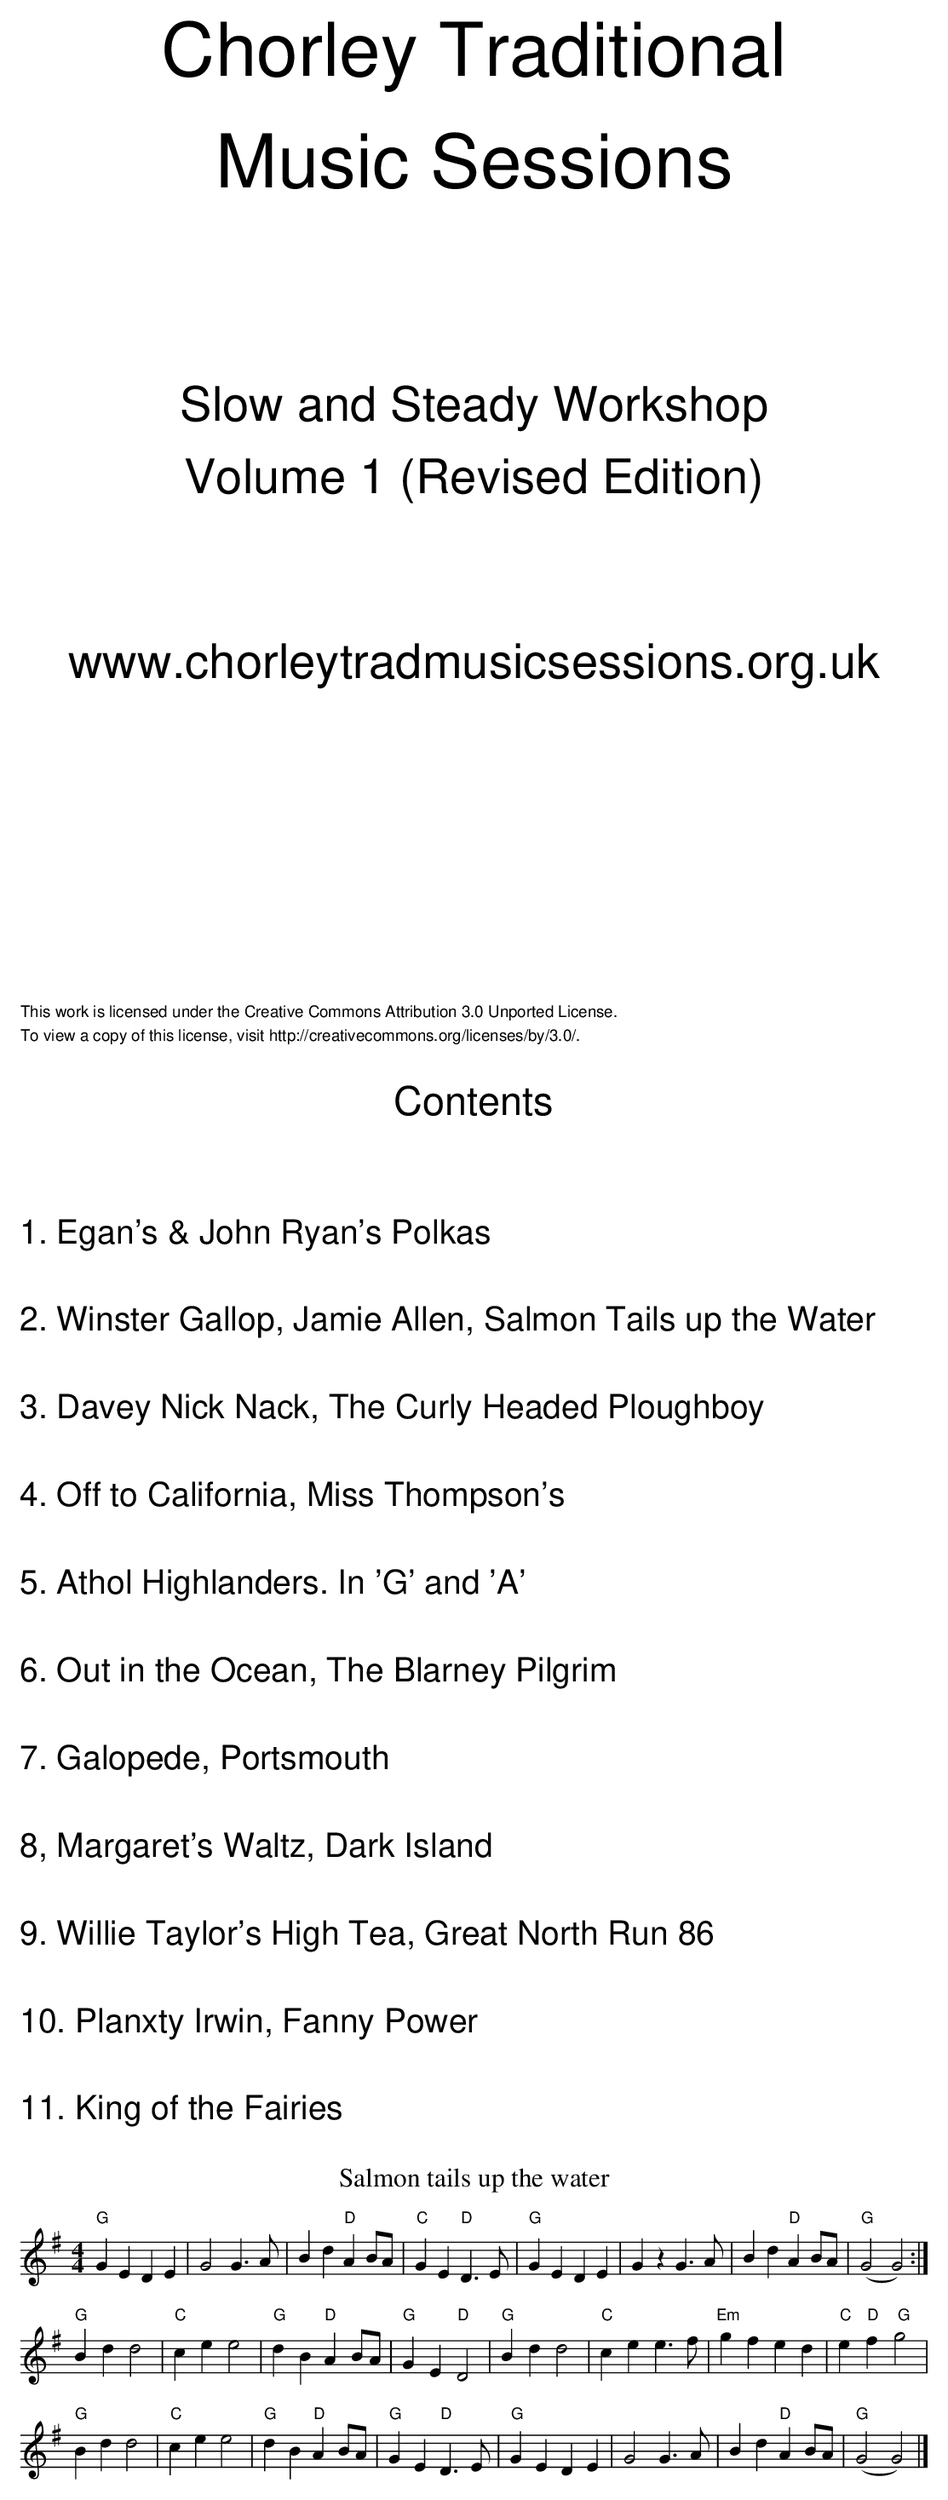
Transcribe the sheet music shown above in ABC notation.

X:1
T:Salmon tails up the water
M:4/4
L:1/8
K:G
"G"G2E2D2E2|G4G3A|B2d2 "D"A2BA|"C"G2E2 "D"D3E|"G"G2E2D2E2|G2z2G3A|B2d2 "D"A2BA|("G"G4G4):|
"G"B2d2d4|"C"c2e2e4|"G"d2B2 "D"A2BA|"G"G2E2 "D"D4|"G"B2d2d4|"C"c2e2e3f|"Em"g2f2e2d2|"C"e2"D"f2" G"g4|
"G"B2d2d4|"C"c2e2e4|"G"d2B2 "D"A2BA|"G"G2E2 "D"D3E|"G"G2E2D2E2|G4 G3A|B2d2 "D"A2BA|("G"G4G4)|]
